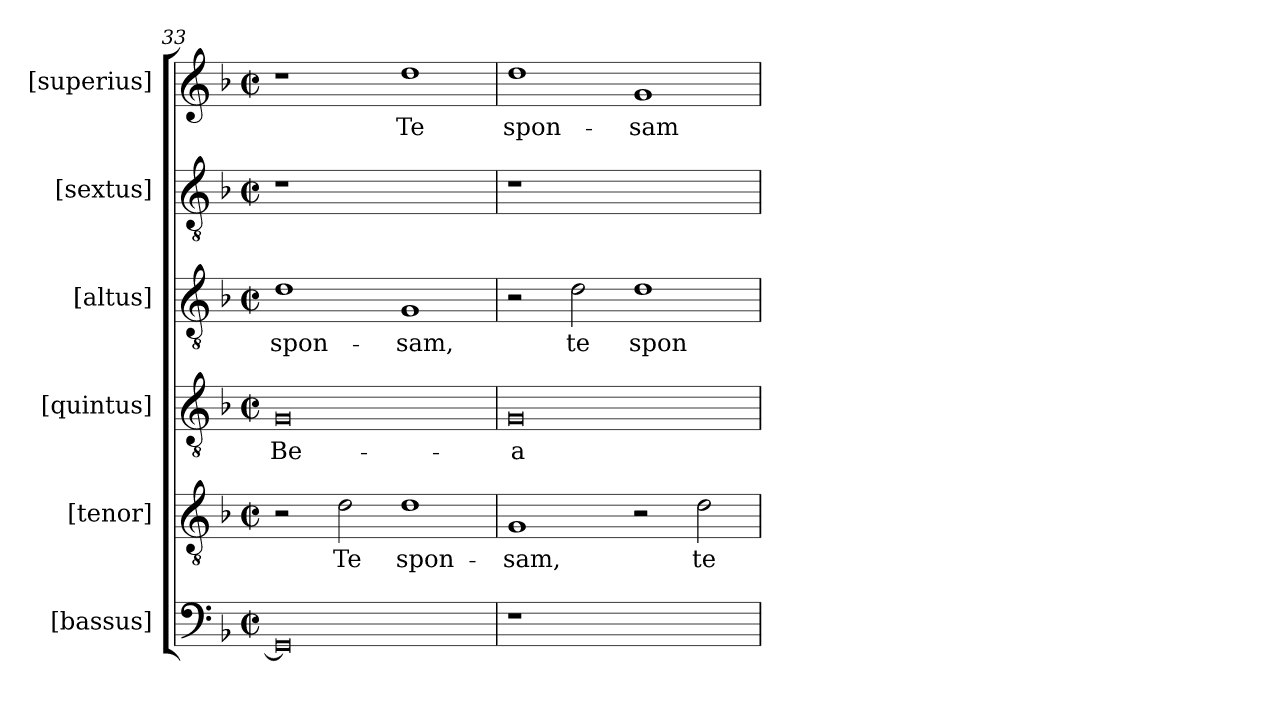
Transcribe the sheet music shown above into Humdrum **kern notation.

**kern	**kern	**text	**kern	**text	**kern	**text	**kern	**kern	**text
*part6	*part5	*part5	*part4	*part4	*part3	*part3	*part2	*part1	*part1
*staff6	*staff5	*staff5	*staff4	*staff4	*staff3	*staff3	*staff2	*staff1	*staff1
*I"[bassus]	*I"[tenor]	*	*I"[quintus]	*	*I"[altus]	*	*I"[sextus]	*I"[superius]	*
*I'[bassus]	*I'[tenor]	*	*I'[quintus]	*	*I'[altus]	*	*I'[sextus]	*I'[superius]	*
*clefF4	*clefGv2	*	*clefGv2	*	*clefGv2	*	*clefGv2	*clefG2	*
*k[b-]	*k[b-]	*	*k[b-]	*	*k[b-]	*	*k[b-]	*k[b-]	*
*F:	*F:	*	*F:	*	*F:	*	*F:	*F:	*
*M2/2	*M2/2	*	*M2/2	*	*M2/2	*	*M2/2	*M2/2	*
*met(c|)	*met(c|)	*	*met(c|)	*	*met(c|)	*	*met(c|)	*met(c|)	*
=33	=33	=33	=33	=33	=33	=33	=33	=33	=33
!	!	!	!	!LO:LY:b:cj	!	!LO:LY:b:cj	!	!	!
0GG]	2r	.	0G	-Be-	1d	spon-	1r	1r	.
!	!	!LO:LY:b:cj	!	!	!	!	!	!	!
.	2d\	Te	.	.	.	.	.	.	.
!	!	!LO:LY:b:cj	!	!	!	!LO:LY:b:cj	!	!	!LO:LY:b:cj
.	1d	spon-	.	.	1G	-sam,	1ryy	1dd	Te
=34	=34	=34	=34	=34	=34	=34	=34	=34	=34
!	!	!LO:LY:b:cj	!	!LO:LY:b:cj	!	!	!	!	!LO:LY:b:cj
1r	1G	-sam,	0G	-a-	2r	.	1r	1dd	spon-
!	!	!	!	!	!	!LO:LY:b:cj	!	!	!
.	.	.	.	.	2d\	te	.	.	.
!	!	!	!	!	!	!LO:LY:b:cj	!	!	!LO:LY:b:cj
1ryy	2r	.	.	.	1d	spon-	1ryy	1g	-sam
!	!	!LO:LY:b:cj	!	!	!	!	!	!	!
.	2d\	te	.	.	.	.	.	.	.
=	=	=	=	=	=	=	=	=	=
*-	*-	*-	*-	*-	*-	*-	*-	*-	*-
